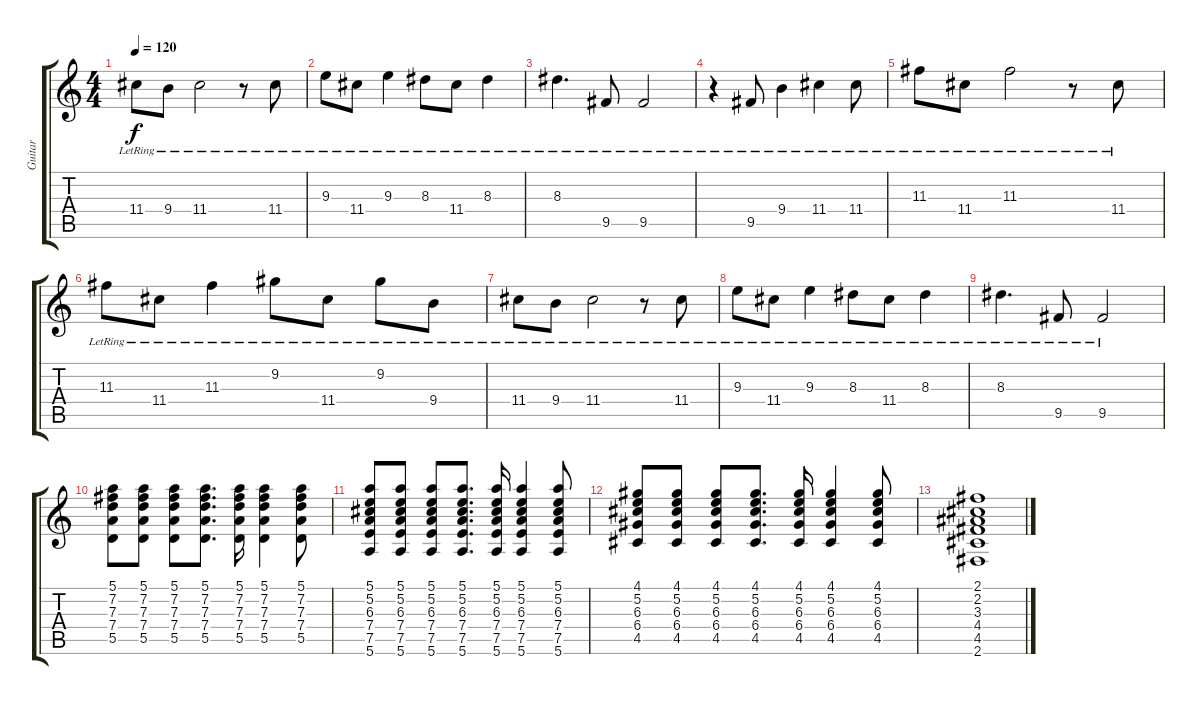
\track ("Guitar" "Guitar") {instrument overdrivenguitar}
\staff {score tabs}
\tuning (E4 B3 G3 D3 A2 E2) {hide}
\ts (4 4)
\tempo 120
\clef g2
\ks c
11.4{lr}.8{dy f} 9.4{lr}.8 11.4{lr}.2 r.8 11.4{lr}.8 |
9.3{lr}.8 11.4{lr}.8 9.3{lr}.4 8.3{lr}.8 11.4{lr}.8 8.3{lr}.4 |
8.3{lr}.4{d} 9.5{lr}.8 9.5{lr}.2 |
r.4 9.5{lr}.8 9.4{lr}.4 11.4{lr}.4 11.4{lr}.8 |
11.3{lr}.8 11.4{lr}.8 11.3{lr}.2 r.8 11.4{lr}.8 |
11.3{lr}.8 11.4{lr}.8 11.3{lr}.4 9.2{lr}.8 11.4{lr}.8 9.2{lr}.8 9.4{lr}.8 |
11.4{lr}.8 9.4{lr}.8 11.4{lr}.2 r.8 11.4{lr}.8 |
9.3{lr}.8 11.4{lr}.8 9.3{lr}.4 8.3{lr}.8 11.4{lr}.8 8.3{lr}.4 |
8.3{lr}.4{d} 9.5{lr}.8 9.5{lr}.2 |
(5.1 7.2 7.3 7.4 5.5).8 (5.1 7.2 7.3 7.4 5.5).8 (5.1 7.2 7.3 7.4 5.5).8 (5.1 7.2 7.3 7.4 5.5).8{d} (5.1 7.2 7.3 7.4 5.5).16 (5.1 7.2 7.3 7.4 5.5).4 (5.1 7.2 7.3 7.4 5.5).8 |
(5.1 5.2 6.3 7.4 7.5 5.6).8 (5.1 5.2 6.3 7.4 7.5 5.6).8 (5.1 5.2 6.3 7.4 7.5 5.6).8 (5.1 5.2 6.3 7.4 7.5 5.6).8{d} (5.1 5.2 6.3 7.4 7.5 5.6).16 (5.1 5.2 6.3 7.4 7.5 5.6).4 (5.1 5.2 6.3 7.4 7.5 5.6).8 |
(4.1 5.2 6.3 6.4 4.5).8 (4.1 5.2 6.3 6.4 4.5).8 (4.1 5.2 6.3 6.4 4.5).8 (4.1 5.2 6.3 6.4 4.5).8{d} (4.1 5.2 6.3 6.4 4.5).16 (4.1 5.2 6.3 6.4 4.5).4 (4.1 5.2 6.3 6.4 4.5).8 |
(2.1 2.2 3.3 4.4 4.5 2.6).1{volume 0}
